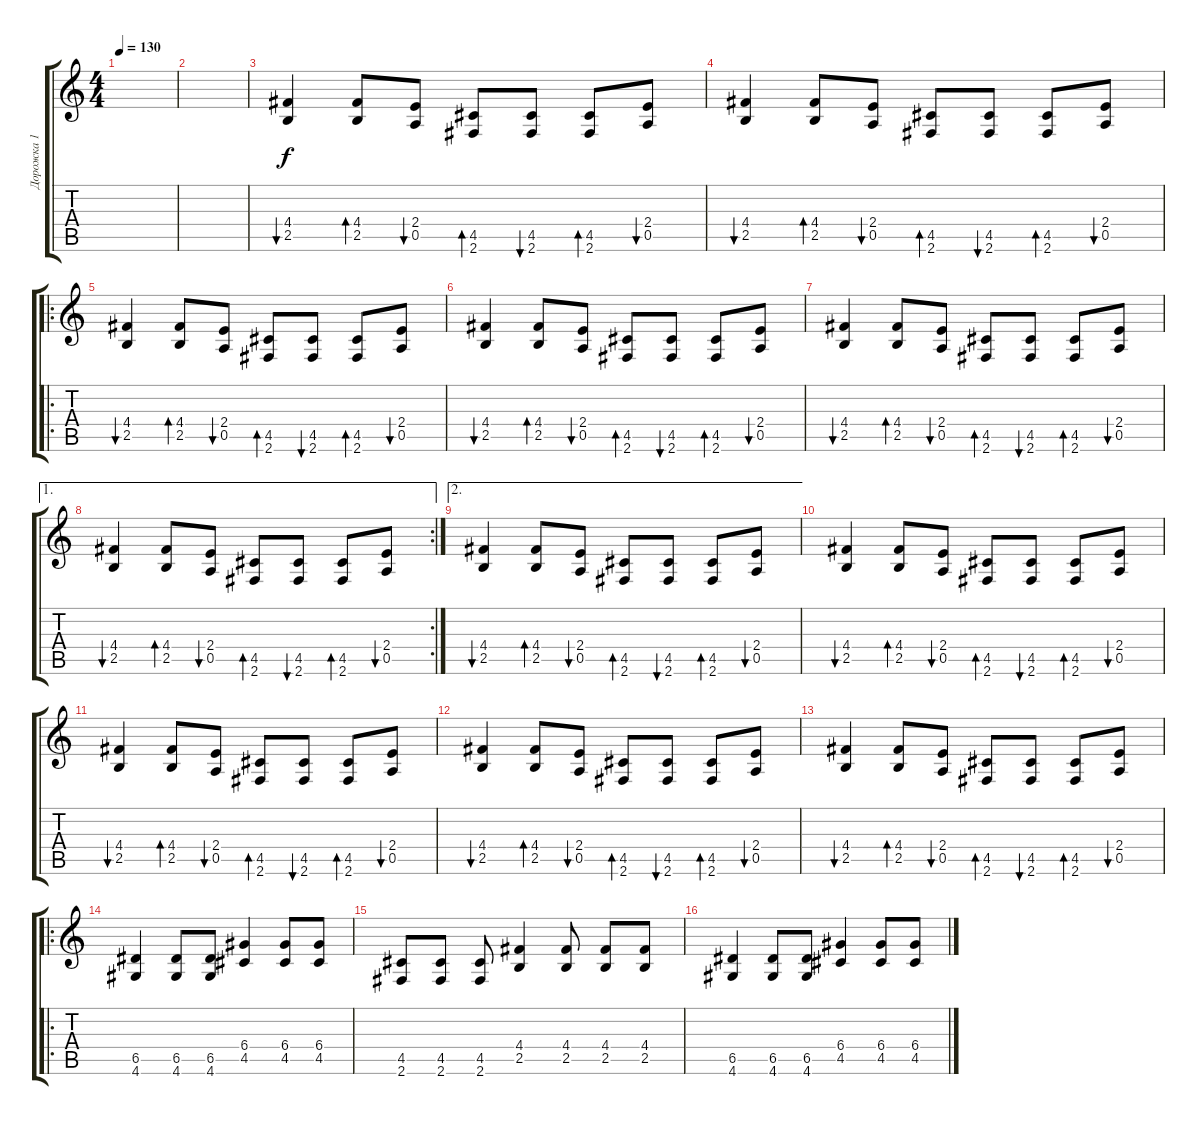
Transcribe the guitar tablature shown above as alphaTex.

\track ("Дорожка 1" "Дорожка 1") {instrument distortionguitar}
\staff {score tabs}
\tuning (E4 B3 G3 D3 A2 E2) {hide}
\ts (4 4)
\tempo 130
\clef g2
\ks c
|
|
(4.4 2.5).4{bu 60} (4.4 2.5).8{bd 60} (2.4 0.5).8{bu 60} (4.5 2.6).8{bd 60} (4.5 2.6).8{bu 60} (4.5 2.6).8{bd 60} (2.4 0.5).8{bu 60} |
(4.4 2.5).4{bu 60} (4.4 2.5).8{bd 60} (2.4 0.5).8{bu 60} (4.5 2.6).8{bd 60} (4.5 2.6).8{bu 60} (4.5 2.6).8{bd 60} (2.4 0.5).8{bu 60} |
\ro
(4.4 2.5).4{bu 60} (4.4 2.5).8{bd 60} (2.4 0.5).8{bu 60} (4.5 2.6).8{bd 60} (4.5 2.6).8{bu 60} (4.5 2.6).8{bd 60} (2.4 0.5).8{bu 60} |
(4.4 2.5).4{bu 60} (4.4 2.5).8{bd 60} (2.4 0.5).8{bu 60} (4.5 2.6).8{bd 60} (4.5 2.6).8{bu 60} (4.5 2.6).8{bd 60} (2.4 0.5).8{bu 60} |
(4.4 2.5).4{bu 60} (4.4 2.5).8{bd 60} (2.4 0.5).8{bu 60} (4.5 2.6).8{bd 60} (4.5 2.6).8{bu 60} (4.5 2.6).8{bd 60} (2.4 0.5).8{bu 60} |
\ae 1
\rc 2
(4.4 2.5).4{bu 60} (4.4 2.5).8{bd 60} (2.4 0.5).8{bu 60} (4.5 2.6).8{bd 60} (4.5 2.6).8{bu 60} (4.5 2.6).8{bd 60} (2.4 0.5).8{bu 60} |
\ae 2
(4.4 2.5).4{bu 60} (4.4 2.5).8{bd 60} (2.4 0.5).8{bu 60} (4.5 2.6).8{bd 60} (4.5 2.6).8{bu 60} (4.5 2.6).8{bd 60} (2.4 0.5).8{bu 60} |
(4.4 2.5).4{bu 60} (4.4 2.5).8{bd 60} (2.4 0.5).8{bu 60} (4.5 2.6).8{bd 60} (4.5 2.6).8{bu 60} (4.5 2.6).8{bd 60} (2.4 0.5).8{bu 60} |
(4.4 2.5).4{bu 60} (4.4 2.5).8{bd 60} (2.4 0.5).8{bu 60} (4.5 2.6).8{bd 60} (4.5 2.6).8{bu 60} (4.5 2.6).8{bd 60} (2.4 0.5).8{bu 60} |
(4.4 2.5).4{bu 60} (4.4 2.5).8{bd 60} (2.4 0.5).8{bu 60} (4.5 2.6).8{bd 60} (4.5 2.6).8{bu 60} (4.5 2.6).8{bd 60} (2.4 0.5).8{bu 60} |
(4.4 2.5).4{bu 60} (4.4 2.5).8{bd 60} (2.4 0.5).8{bu 60} (4.5 2.6).8{bd 60} (4.5 2.6).8{bu 60} (4.5 2.6).8{bd 60} (2.4 0.5).8{bu 60} |
\ro
(6.5 4.6).4 (6.5 4.6).8 (6.5 4.6).8 (6.4 4.5).4 (6.4 4.5).8 (6.4 4.5).8 |
(4.5 2.6).8 (4.5 2.6).8 (4.5 2.6).8 (4.4 2.5).4 (4.4 2.5).8 (4.4 2.5).8 (4.4 2.5).8 |
(6.5 4.6).4 (6.5 4.6).8 (6.5 4.6).8 (6.4 4.5).4 (6.4 4.5).8 (6.4 4.5).8
